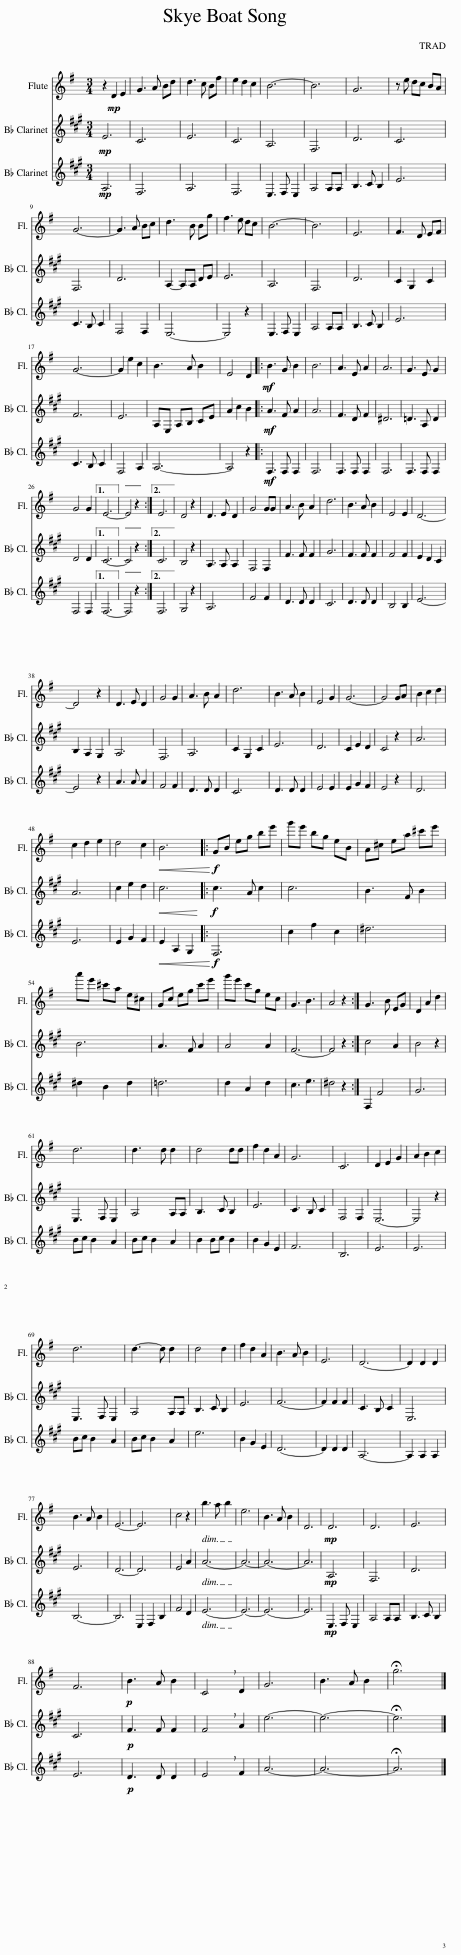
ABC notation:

X:1
%%score 1 2 3
L:1/8
M:3/4
I:linebreak $
K:G
V:1 treble
V:2 treble transpose=-2
V:3 treble transpose=-2
V:1
 z2!mp! D2 E2 | G3 A Bd | d3 c Bf | e2 d2 c2 | B6- | %5
 B6 | G6 | z e dc BA |$ G6- | G3 A Bc | %10
 d3 B Bg | f3 e dc | B6- | B6 | E6 | %15
 F3 D EF |$ G6- | G2 e2 c2 | B3 A B2 | E4 D2 |: %20
!mf! B3 G B2 | B6 | A3 E A2 | A6 | G3 E G2 |$ %25
 G4 G2 |1 E6- || E4 z2 :|2 E6 || D4 z2 | %30
 D3 E D2 | G4 GG | A3 B A2 | d6 | B3 A B2 | %35
 E4 E2 | D6- |$ D4 z2 | D3 E D2 | G4 G2 | %40
 A3 B A2 | d6 | B3 A B2 | E4 G2 | G6- | %45
 G4 GA | B2 c2 d2 |$ c2 d2 e2 | d4 c2 |!<(! B6!<)! |: %50
!f! GB eg be' | g'e' bg eB | A^c ea ^c'e' |$ a'e' ^c'a e^c | Gc eg c'e' | %55
 g'e' c'g ec | G3 B3 | A4 z2 :| G3 B EG | D2 A2 d2 |$ %60
 d6 | d3 d d2 | d4 dd | f2 d2 A2 | G6 | %65
 C6 | D2 E2 G2 | A2 B2 c2 |$ d6 | d3- d d2 | %70
 d4 d2 | f2 d2 A2 | B3 A B2 | E6 | D6- | %75
 D2 D2 D2 |$ B3 A B2 | E6- | E6 | c4 z2 | %80
 b3 a b2 | e6 | B3 A B2 | D6 |!mp! D6 | %85
 D6 | E6 |$ F6 |!p! B3 A B2 | !breath!C4 D2 | %90
 G6 | B3 A B2 | !fermata!g6 |] %93
V:2
[K:A]!mp! E6 | C6 | E6 | C6 | A,6 | %5
 F,6 | D6 | C6 |$ F,6 | D6 | %10
 A,2- A,A, DE | E6 | A,6 | F,6 | D6 | %15
 C2 G,2 C2 |$ F6 | E6 | A,E, A,B, CE | A2 c2 B2 |: %20
!mf! A3 F A2 | A6 | F3 D F2 | ^D6 | =D3 A, D2 |$ %25
 D4 D2 |1 C6- || C4 z2 :|2 C6 || B,4 z2 | %30
 A,3 A, A,2 | F,4 F,2 | F3 F F2 | G6 | F3 F F2 | %35
 F4 F2 | E2 D2 C2 |$ B,2 A,2 G,2 | A,6 | F,6 | %40
 A,6 | C2 G,2 C2 | E6 | D6 | C2 E2 D2 | %45
 C4 z2 | A6 |$ A6 | c2 e2 d2 |!<(! c6!<)! |: %50
!f! c3 A c2 | c6 | B3 F B2 |$ B6 | A3 F A2 | %55
 A4 A2 | F6- | F4 z2 :| c4 A2 | B4 z2 |$ %60
 E,3 F, E,2 | A,4 A,A, | B,3 C B,2 | E6 | C3 B, C2 | %65
 F,4 F,2 | E,6- | E,4 z2 |$ E,3 F, E,2 | A,4 A,A, | %70
 B,3 C B,2 | E6 | F6- | F2 F2 F2 | C3 B, C2 | %75
 E,6 |$ E6 | D6- | D6 | E4 A2 | %80
 A6- | A6- | A6- | A6 |!mp! A,6 | %85
 F,6 | D6 |$ C6 |!p! F3 F F2 | !breath!F4 A2 | %90
 e6- | e6- | !fermata!e6 |] %93
V:3
[K:A]!mp! A,6 | F,6 | A,6 | F,6 | E,3 F, E,2 | %5
 A,4 A,A, | B,3 C B,2 | E6 |$ C3 B, C2 | F,4 F,2 | %10
 E,6- | E,4 z2 | E,3 F, E,2 | A,4 A,A, | B,3 C B,2 | %15
 E6 |$ C3 B, C2 | F,4 A,2 | A,6- | A,4 z2 |: %20
!mf! F,3 F, F,2 | F,6 | F,3 F, F,2 | F,6 | F,3 F, F,2 |$ %25
 F,4 F,2 |1 F,6- || F,4 z2 :|2 F,6 || G,4 z2 | %30
 A,6 | F4 F2 | D3 D D2 | C6 | D3 D D2 | %35
 B,4 B,2 | E6- |$ E4 z2 | A3 A A2 | F4 F2 | %40
 D3 D D2 | C6 | D3 D D2 | E4 E2 | E2 G2 F2 | %45
 E4 z2 | D6 |$ E6 | E2 G2 F2 |!<(! E2 A,2 G,2!<)! |: %50
!f! F,6 | c2 f2 c2 | ^d6 |$ ^d2 B2 d2 | =d6 | %55
 d2 A2 d2 | c3 e3 | ^d4 z2 :| F,2 F4 | G6 |$ %60
 Bc B2 A2 | Bc B2 A2 | B2 Bc B2 | B2 G2 E2 | F6 | %65
 B,6 | E6 | E6 |$ Bc B2 A2 | Bc B2 A2 | %70
 e6 | B2 G2 E2 | D6- | D2 D2 D2 | A,6- | %75
 A,2 A,2 A,2 |$ B,6- | B,6 | E,2 F,2 B,2 | F4 D2 | %80
 E6- | E6- | E6- | E6 |!mp! E,3 F, E,2 | %85
 A,4 A,A, | B,3 C B,2 |$ E6 |!p! D3 D D2 | !breath!E4 F2 | %90
 A6- | A6- | !fermata!A6 |] %93
